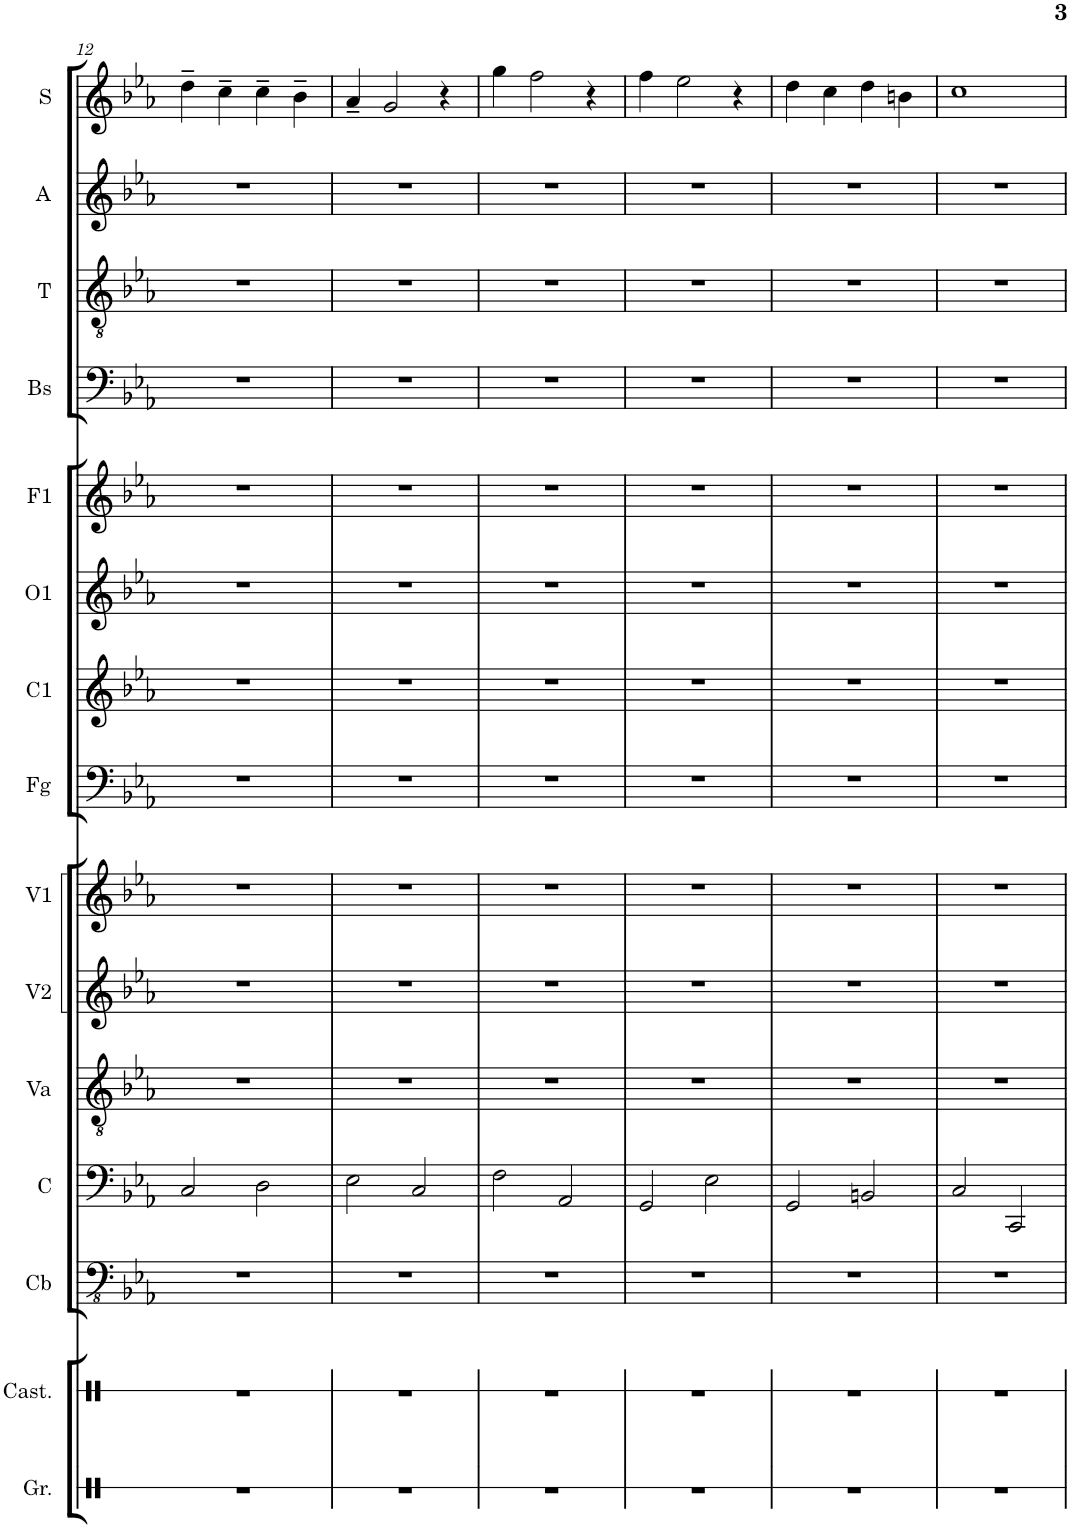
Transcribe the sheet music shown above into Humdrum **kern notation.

**kern	**kern	**kern	**kern	**kern	**kern	**kern	**kern	**kern	**kern	**kern	**kern	**kern	**kern	**kern
*part15	*part14	*part13	*part12	*part11	*part10	*part9	*part8	*part7	*part6	*part5	*part4	*part3	*part2	*part1
*staff15	*staff14	*staff13	*staff12	*staff11	*staff10	*staff9	*staff8	*staff7	*staff6	*staff5	*staff4	*staff3	*staff2	*staff1
*I"Grancassa	*I"Castagnette	*I"Cb	*I"C	*I"Va	*I"V2	*I"V1	*I"Fg	*I"C1	*I"O1	*I"F1	*I"Bs	*I"T	*I"A	*I"S
*I'Gr.	*I'Cast.	*I'Cb	*I'C	*I'Va	*I'V2	*I'V1	*I'Fg	*I'C1	*I'O1	*I'F1	*I'Bs	*I'T	*I'A	*I'S
!!LO:PB:g=z
*clefX	*clefX	*clefFv4	*clefF4	*clefGv2	*clefG2	*clefG2	*clefF4	*clefG2	*clefG2	*clefG2	*clefF4	*clefGv2	*clefG2	*clefG2
*	*	*	*	*	*	*	*	*Trd1c2	*	*	*	*	*	*
*k[]	*k[]	*k[b-e-a-]	*k[b-e-a-]	*k[b-e-a-]	*k[b-e-a-]	*k[b-e-a-]	*k[b-e-a-]	*k[b-e-a-]	*k[b-e-a-]	*k[b-e-a-]	*k[b-e-a-]	*k[b-e-a-]	*k[b-e-a-]	*k[b-e-a-]
*M4/4	*M4/4	*M4/4	*M4/4	*M4/4	*M4/4	*M4/4	*M4/4	*M4/4	*M4/4	*M4/4	*M4/4	*M4/4	*M4/4	*M4/4
=12	=12	=12	=12	=12	=12	=12	=12	=12	=12	=12	=12	=12	=12	=12
1r	1r	1r	2C/	1r	1r	1r	1r	1r	1r	1r	1r	1r	1r	4dd~\
.	.	.	.	.	.	.	.	.	.	.	.	.	.	4cc~\
.	.	.	2D\	.	.	.	.	.	.	.	.	.	.	4cc~\
.	.	.	.	.	.	.	.	.	.	.	.	.	.	4b-~\
=13	=13	=13	=13	=13	=13	=13	=13	=13	=13	=13	=13	=13	=13	=13
1r	1r	1r	2E-\	1r	1r	1r	1r	1r	1r	1r	1r	1r	1r	4a-~/
.	.	.	.	.	.	.	.	.	.	.	.	.	.	2g/
.	.	.	2C/	.	.	.	.	.	.	.	.	.	.	.
.	.	.	.	.	.	.	.	.	.	.	.	.	.	4r
=14	=14	=14	=14	=14	=14	=14	=14	=14	=14	=14	=14	=14	=14	=14
1r	1r	1r	2F\	1r	1r	1r	1r	1r	1r	1r	1r	1r	1r	4gg\
.	.	.	.	.	.	.	.	.	.	.	.	.	.	2ff\
.	.	.	2AA-/	.	.	.	.	.	.	.	.	.	.	.
.	.	.	.	.	.	.	.	.	.	.	.	.	.	4r
=15	=15	=15	=15	=15	=15	=15	=15	=15	=15	=15	=15	=15	=15	=15
1r	1r	1r	2GG/	1r	1r	1r	1r	1r	1r	1r	1r	1r	1r	4ff\
.	.	.	.	.	.	.	.	.	.	.	.	.	.	2ee-\
.	.	.	2E-\	.	.	.	.	.	.	.	.	.	.	.
.	.	.	.	.	.	.	.	.	.	.	.	.	.	4r
=16	=16	=16	=16	=16	=16	=16	=16	=16	=16	=16	=16	=16	=16	=16
1r	1r	1r	2GG/	1r	1r	1r	1r	1r	1r	1r	1r	1r	1r	4dd\
.	.	.	.	.	.	.	.	.	.	.	.	.	.	4cc\
.	.	.	2BBn/	.	.	.	.	.	.	.	.	.	.	4dd\
.	.	.	.	.	.	.	.	.	.	.	.	.	.	4bn\
=17	=17	=17	=17	=17	=17	=17	=17	=17	=17	=17	=17	=17	=17	=17
1r	1r	1r	2C/	1r	1r	1r	1r	1r	1r	1r	1r	1r	1r	1cc
.	.	.	2CC/	.	.	.	.	.	.	.	.	.	.	.
=	=	=	=	=	=	=	=	=	=	=	=	=	=	=
*-	*-	*-	*-	*-	*-	*-	*-	*-	*-	*-	*-	*-	*-	*-
